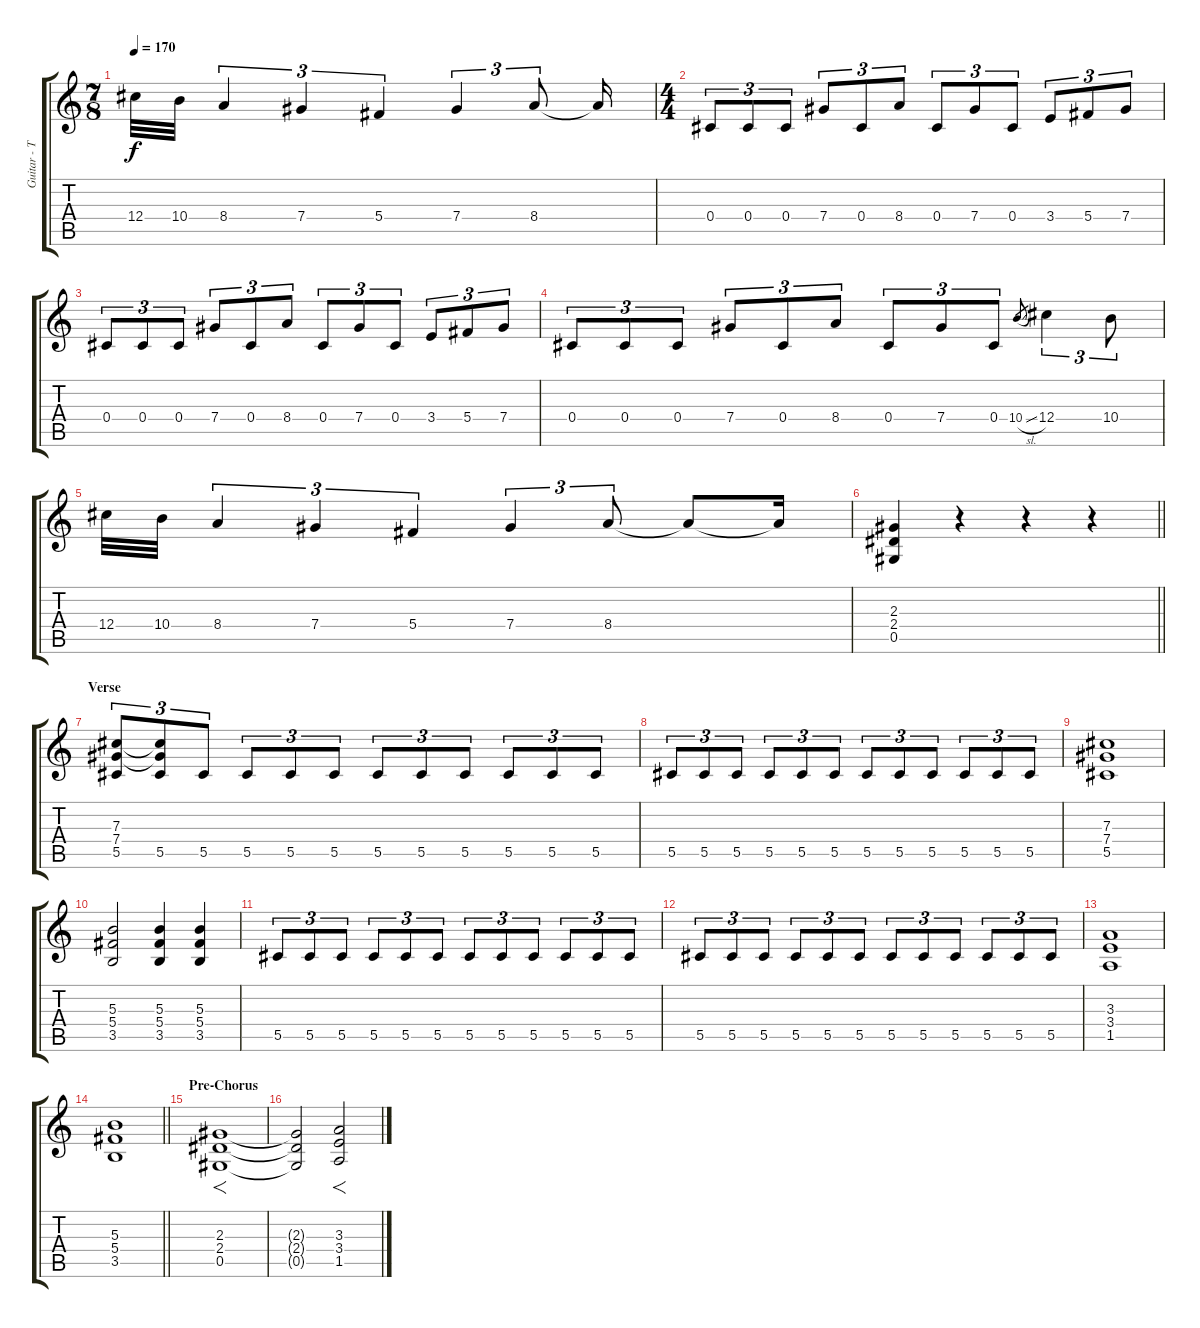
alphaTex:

\track ("Guitar - Thomas Youngblood" "Guitar - T") {instrument distortionguitar}
\staff {score tabs}
\tuning (Eb4 Bb3 Gb3 Db3 Ab2 Eb2) {hide}
\ts (7 8)
\tempo 170
\clef g2
\ks c
12.4.32{dy f} 10.4.32 8.4.4{tu (3 2)} 7.4.4{tu (3 2)} 5.4.4{tu (3 2)} 7.4.4{tu (3 2)} 8.4.8{tu (3 2)} 8.4{t}.16 |
\ts (4 4)
0.4.8{tu (3 2)} 0.4.8{tu (3 2)} 0.4.8{tu (3 2)} 7.4.8{tu (3 2)} 0.4.8{tu (3 2)} 8.4.8{tu (3 2)} 0.4.8{tu (3 2)} 7.4.8{tu (3 2)} 0.4.8{tu (3 2)} 3.4.8{tu (3 2)} 5.4.8{tu (3 2)} 7.4.8{tu (3 2)} |
0.4.8{tu (3 2)} 0.4.8{tu (3 2)} 0.4.8{tu (3 2)} 7.4.8{tu (3 2)} 0.4.8{tu (3 2)} 8.4.8{tu (3 2)} 0.4.8{tu (3 2)} 7.4.8{tu (3 2)} 0.4.8{tu (3 2)} 3.4.8{tu (3 2)} 5.4.8{tu (3 2)} 7.4.8{tu (3 2)} |
0.4.8{tu (3 2)} 0.4.8{tu (3 2)} 0.4.8{tu (3 2)} 7.4.8{tu (3 2)} 0.4.8{tu (3 2)} 8.4.8{tu (3 2)} 0.4.8{tu (3 2)} 7.4.8{tu (3 2)} 0.4.8{tu (3 2)} 10.4{sl}.8{gr} 12.4.4{tu (3 2)} 10.4.8{tu (3 2)} |
12.4.32 10.4.32 8.4.4{tu (3 2)} 7.4.4{tu (3 2)} 5.4.4{tu (3 2)} 7.4.4{tu (3 2)} 8.4.8{tu (3 2)} 8.4{t}.8 8.4{t}.16 |
\barLineRight lightlight
(2.3 2.4 0.5).4 r.4 r.4 r.4 |
\section ("" "Verse")
(7.3 7.4 5.5).8{tu (3 2)} (7.3{t} 7.4{t} 5.5).8{tu (3 2)} 5.5.8{tu (3 2)} 5.5.8{tu (3 2)} 5.5.8{tu (3 2)} 5.5.8{tu (3 2)} 5.5.8{tu (3 2)} 5.5.8{tu (3 2)} 5.5.8{tu (3 2)} 5.5.8{tu (3 2)} 5.5.8{tu (3 2)} 5.5.8{tu (3 2)} |
5.5.8{tu (3 2)} 5.5.8{tu (3 2)} 5.5.8{tu (3 2)} 5.5.8{tu (3 2)} 5.5.8{tu (3 2)} 5.5.8{tu (3 2)} 5.5.8{tu (3 2)} 5.5.8{tu (3 2)} 5.5.8{tu (3 2)} 5.5.8{tu (3 2)} 5.5.8{tu (3 2)} 5.5.8{tu (3 2)} |
(7.3 7.4 5.5).1 |
(5.3 5.4 3.5).2 (5.3 5.4 3.5).4 (5.3 5.4 3.5).4 |
5.5.8{tu (3 2)} 5.5.8{tu (3 2)} 5.5.8{tu (3 2)} 5.5.8{tu (3 2)} 5.5.8{tu (3 2)} 5.5.8{tu (3 2)} 5.5.8{tu (3 2)} 5.5.8{tu (3 2)} 5.5.8{tu (3 2)} 5.5.8{tu (3 2)} 5.5.8{tu (3 2)} 5.5.8{tu (3 2)} |
5.5.8{tu (3 2)} 5.5.8{tu (3 2)} 5.5.8{tu (3 2)} 5.5.8{tu (3 2)} 5.5.8{tu (3 2)} 5.5.8{tu (3 2)} 5.5.8{tu (3 2)} 5.5.8{tu (3 2)} 5.5.8{tu (3 2)} 5.5.8{tu (3 2)} 5.5.8{tu (3 2)} 5.5.8{tu (3 2)} |
(3.3 3.4 1.5).1 |
\barLineRight lightlight
(5.3 5.4 3.5).1 |
\section ("" "Pre-Chorus")
(2.3 2.4 0.5).1{f} |
(2.3{t} 2.4{t} 0.5{t}).2 (3.3 3.4 1.5).2{f}
